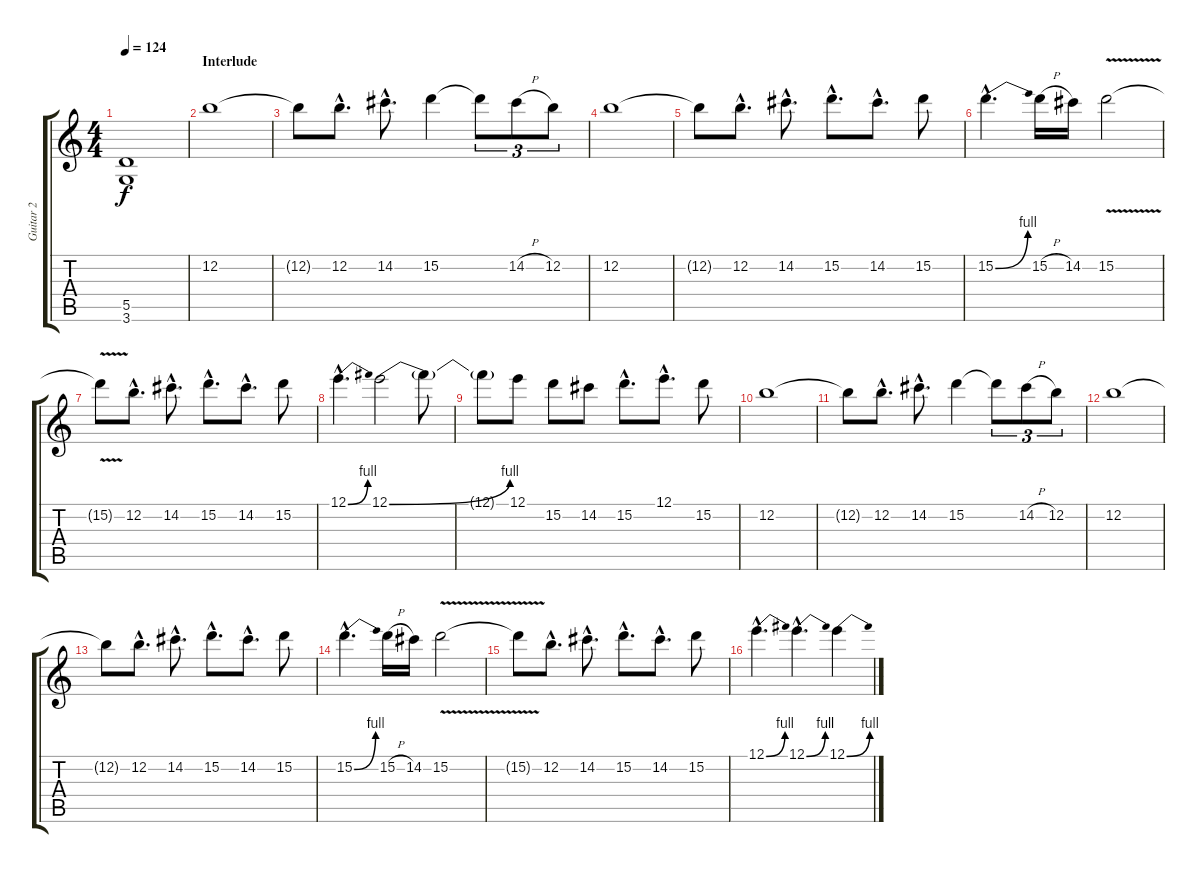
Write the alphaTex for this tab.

\track ("Guitar 2" "Guitar 2") {instrument overdrivenguitar}
\staff {score tabs}
\tuning (E4 B3 G3 D3 A2 E2) {hide}
\ts (4 4)
\tempo 124
\clef g2
\ks c
(5.5 3.6).1{dy f} |
\section ("" "Interlude")
12.2.1 |
12.2{t}.8 12.2{hac}.8{d} 14.2{hac}.8{d} 15.2.4 15.2{t}.8{tu (3 2)} 14.2{h}.8{tu (3 2)} 12.2.8{tu (3 2)} |
12.2.1 |
12.2{t}.8 12.2{hac}.8{d} 14.2{hac}.8{d} 15.2{hac}.8{d} 14.2{hac}.8{d} 15.2.8 |
15.2{be (bend 0 0 60 4) hac}.4{d} 15.2{h}.16 14.2.16 15.2{v}.2 |
15.2{t}.8 12.2{hac}.8{d} 14.2{hac}.8{d} 15.2{hac}.8{d} 14.2{hac}.8{d} 15.2.8 |
12.1{be (bend 0 0 60 4) hac}.4{d} 12.1{be (bend 0 0 60 4)}.2 12.1{t}.8 |
12.1{t}.8 12.1.8 15.2.8 14.2.8 15.2{hac}.8{d} 12.1{hac}.8{d} 15.2.8 |
12.2.1 |
12.2{t}.8 12.2{hac}.8{d} 14.2{hac}.8{d} 15.2.4 15.2{t}.8{tu (3 2)} 14.2{h}.8{tu (3 2)} 12.2.8{tu (3 2)} |
12.2.1 |
12.2{t}.8 12.2{hac}.8{d} 14.2{hac}.8{d} 15.2{hac}.8{d} 14.2{hac}.8{d} 15.2.8 |
15.2{be (bend 0 0 60 4) hac}.4{d} 15.2{h}.16 14.2.16 15.2{v}.2 |
15.2{t}.8 12.2{hac}.8{d} 14.2{hac}.8{d} 15.2{hac}.8{d} 14.2{hac}.8{d} 15.2.8 |
12.1{be (bend 0 0 60 4) hac}.4{d} 12.1{be (bend 0 0 60 4) hac}.4{d} 12.1{be (bend 0 0 60 4)}.4
